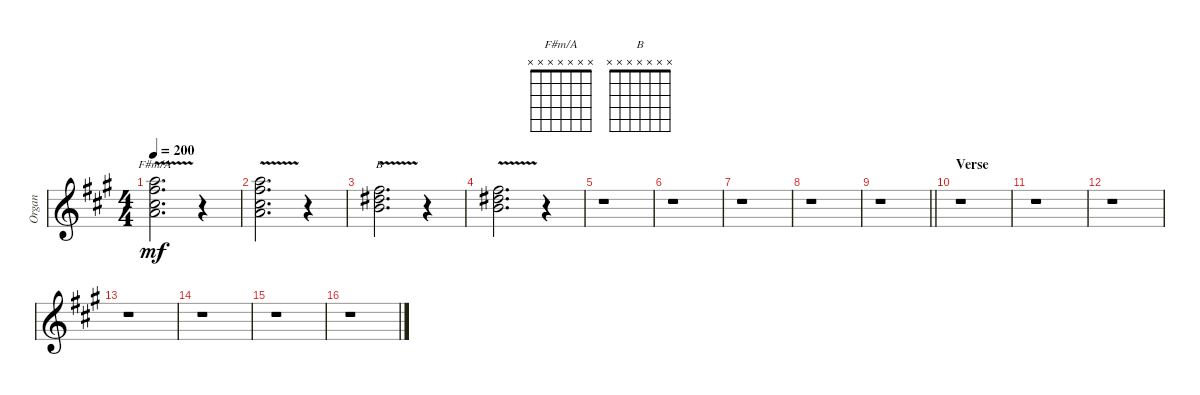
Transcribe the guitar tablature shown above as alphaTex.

\track ("Organ" "Organ") {instrument drawbarorgan}
\staff {score}
\tuning (E4 B3 G3 D3 A2 E2 B1) {hide}
\chord ("F#m/A" x x x x x x x)
\chord ("B" x x x x x x x)
\ts (4 4)
\tempo 200
\clef g2
\ks a
(17.1{v} 14.2{v} 14.3{v} 28.4).2{d ch "F#m/A" dy mf} r.4 |
(17.1{v} 14.2{v} 14.3{v} 28.4).2{d} r.4 |
(11.1{v} 12.2{v} 23.3{v}).2{d ch "B"} r.4 |
(11.1{v} 12.2{v} 23.3{v}).2{d} r.4 |
r.1 |
r.1 |
r.1 |
r.1 |
\barLineRight lightlight
r.1 |
\section ("" "Verse")
r.1 |
r.1 |
r.1 |
r.1 |
r.1 |
r.1 |
r.1
